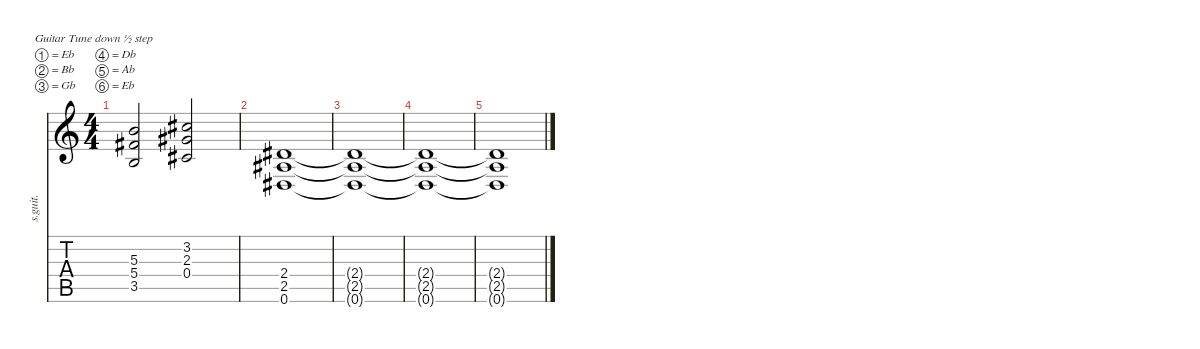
\defaultSystemsLayout 4
\hideDynamics
\bracketExtendMode nobrackets
\track ("Slash - Clean" "s.guit.") {instrument electricguitarclean}
\staff {score tabs}
\tuning (Eb4 Bb3 Gb3 Db3 Ab2 Eb2)
\ts (4 4)
\tempo (96 hide)
\clef g2
\ks c
(5.3 5.4{acc #} 3.5).2{lyrics (0 "") lyrics (1 "") lyrics (2 "") lyrics (3 "") lyrics (4 "") dy f} (3.2{acc #} 2.3{acc #} 0.4{acc #}).2{lyrics (0 "") lyrics (1 "") lyrics (2 "") lyrics (3 "") lyrics (4 "")} |
(2.4{acc #} 2.5{acc #} 0.6{acc #}).1{lyrics (0 "") lyrics (1 "") lyrics (2 "") lyrics (3 "") lyrics (4 "")} |
(2.4{t acc #} 2.5{t acc #} 0.6{t acc #}).1{lyrics (0 "") lyrics (1 "") lyrics (2 "") lyrics (3 "") lyrics (4 "")} |
(2.4{t acc #} 2.5{t acc #} 0.6{t acc #}).1{lyrics (0 "") lyrics (1 "") lyrics (2 "") lyrics (3 "") lyrics (4 "")} |
(2.4{t acc #} 2.5{t acc #} 0.6{t acc #}).1{lyrics (0 "") lyrics (1 "") lyrics (2 "") lyrics (3 "") lyrics (4 "")}
